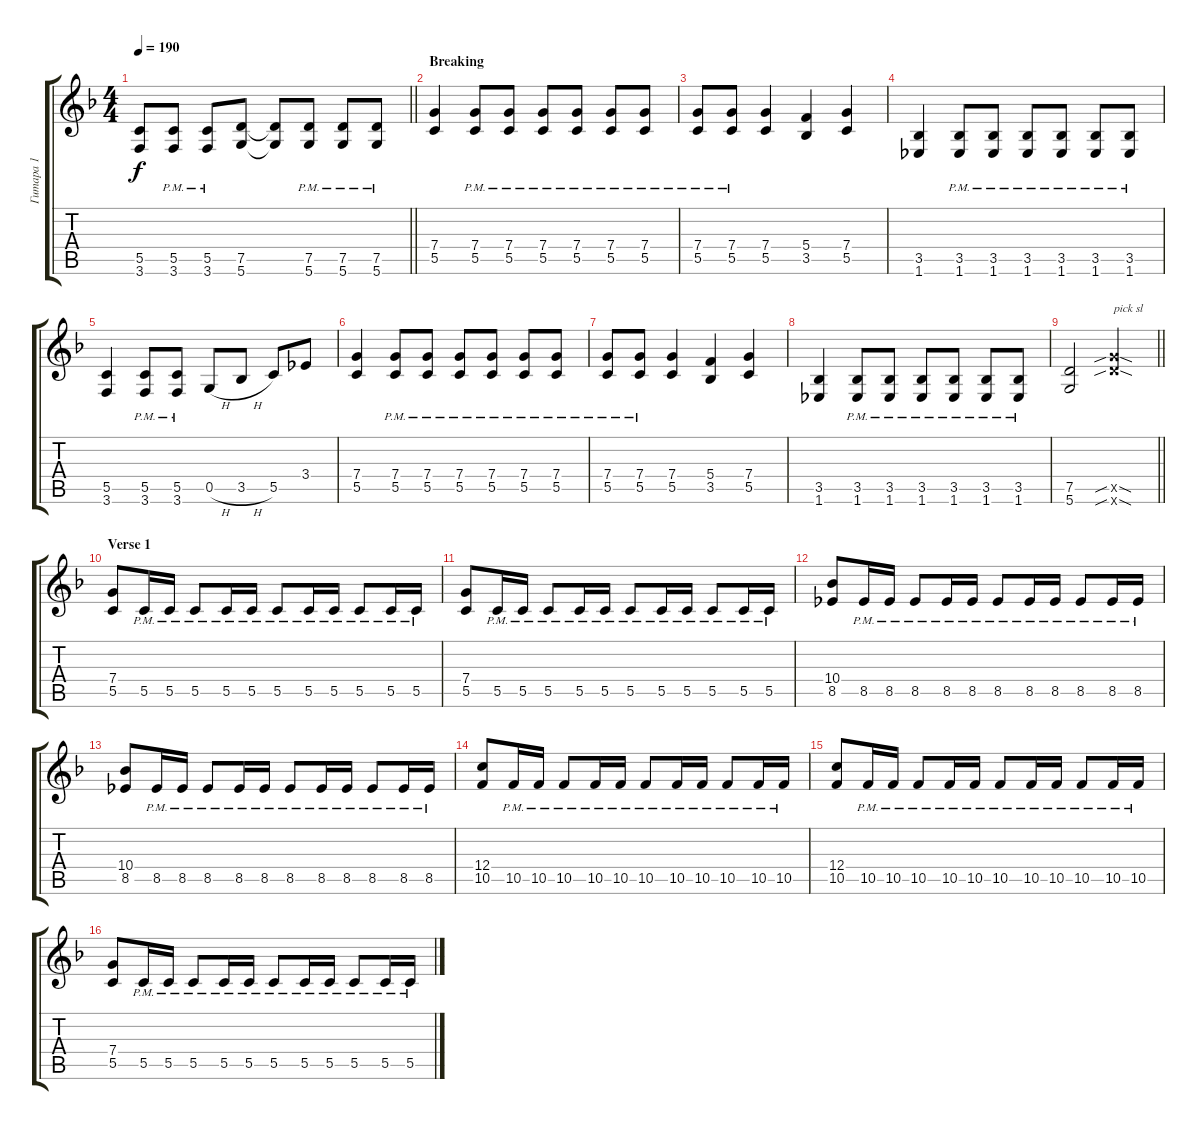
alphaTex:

\track ("Гитара 1" "Гитара 1") {instrument distortionguitar}
\staff {score tabs}
\tuning (D4 A3 F3 C3 G2 D2) {hide}
\ts (4 4)
\tempo 190
\clef g2
\barLineRight lightlight
\ks dminor
(5.5{t} 3.6{t}).8{dy f} (5.5{pm} 3.6{pm}).8 (5.5{pm} 3.6{pm}).8 (7.5 5.6).8 (7.5{t} 5.6{t}).8 (7.5{pm} 5.6{pm}).8 (7.5{pm} 5.6{pm}).8 (7.5{pm} 5.6{pm}).8 |
\section ("" "Breaking")
(7.4 5.5).4 (7.4{pm} 5.5{pm}).8 (7.4{pm} 5.5{pm}).8 (7.4{pm} 5.5{pm}).8 (7.4{pm} 5.5{pm}).8 (7.4{pm} 5.5{pm}).8 (7.4{pm} 5.5{pm}).8 |
(7.4{pm} 5.5{pm}).8 (7.4{pm} 5.5{pm}).8 (7.4 5.5).4 (5.4 3.5).4 (7.4 5.5).4 |
(3.5 1.6).4 (3.5{pm} 1.6{pm}).8 (3.5{pm} 1.6{pm}).8 (3.5{pm} 1.6{pm}).8 (3.5{pm} 1.6{pm}).8 (3.5{pm} 1.6{pm}).8 (3.5{pm} 1.6{pm}).8 |
(5.5 3.6).4 (5.5{pm} 3.6{pm}).8 (5.5{pm} 3.6{pm}).8 0.5{h}.8 3.5{h}.8 5.5.8 3.4.8 |
(7.4 5.5).4 (7.4{pm} 5.5{pm}).8 (7.4{pm} 5.5{pm}).8 (7.4{pm} 5.5{pm}).8 (7.4{pm} 5.5{pm}).8 (7.4{pm} 5.5{pm}).8 (7.4{pm} 5.5{pm}).8 |
(7.4{pm} 5.5{pm}).8 (7.4{pm} 5.5{pm}).8 (7.4 5.5).4 (5.4 3.5).4 (7.4 5.5).4 |
(3.5 1.6).4 (3.5{pm} 1.6{pm}).8 (3.5{pm} 1.6{pm}).8 (3.5{pm} 1.6{pm}).8 (3.5{pm} 1.6{pm}).8 (3.5{pm} 1.6{pm}).8 (3.5{pm} 1.6{pm}).8 |
\barLineRight lightlight
(7.5 5.6).2 (12.5{sib sod x} 12.6{sib sod x}).2{txt "pick sl"} |
\section ("" "Verse 1")
(7.4 5.5).8 5.5{pm}.16 5.5{pm}.16 5.5{pm}.8 5.5{pm}.16 5.5{pm}.16 5.5{pm}.8 5.5{pm}.16 5.5{pm}.16 5.5{pm}.8 5.5{pm}.16 5.5{pm}.16 |
(7.4 5.5).8 5.5{pm}.16 5.5{pm}.16 5.5{pm}.8 5.5{pm}.16 5.5{pm}.16 5.5{pm}.8 5.5{pm}.16 5.5{pm}.16 5.5{pm}.8 5.5{pm}.16 5.5{pm}.16 |
(10.4 8.5).8 8.5{pm}.16 8.5{pm}.16 8.5{pm}.8 8.5{pm}.16 8.5{pm}.16 8.5{pm}.8 8.5{pm}.16 8.5{pm}.16 8.5{pm}.8 8.5{pm}.16 8.5{pm}.16 |
(10.4 8.5).8 8.5{pm}.16 8.5{pm}.16 8.5{pm}.8 8.5{pm}.16 8.5{pm}.16 8.5{pm}.8 8.5{pm}.16 8.5{pm}.16 8.5{pm}.8 8.5{pm}.16 8.5{pm}.16 |
(12.4 10.5).8 10.5{pm}.16 10.5{pm}.16 10.5{pm}.8 10.5{pm}.16 10.5{pm}.16 10.5{pm}.8 10.5{pm}.16 10.5{pm}.16 10.5{pm}.8 10.5{pm}.16 10.5{pm}.16 |
(12.4 10.5).8 10.5{pm}.16 10.5{pm}.16 10.5{pm}.8 10.5{pm}.16 10.5{pm}.16 10.5{pm}.8 10.5{pm}.16 10.5{pm}.16 10.5{pm}.8 10.5{pm}.16 10.5{pm}.16 |
(7.4 5.5).8 5.5{pm}.16 5.5{pm}.16 5.5{pm}.8 5.5{pm}.16 5.5{pm}.16 5.5{pm}.8 5.5{pm}.16 5.5{pm}.16 5.5{pm}.8 5.5{pm}.16 5.5{pm}.16
